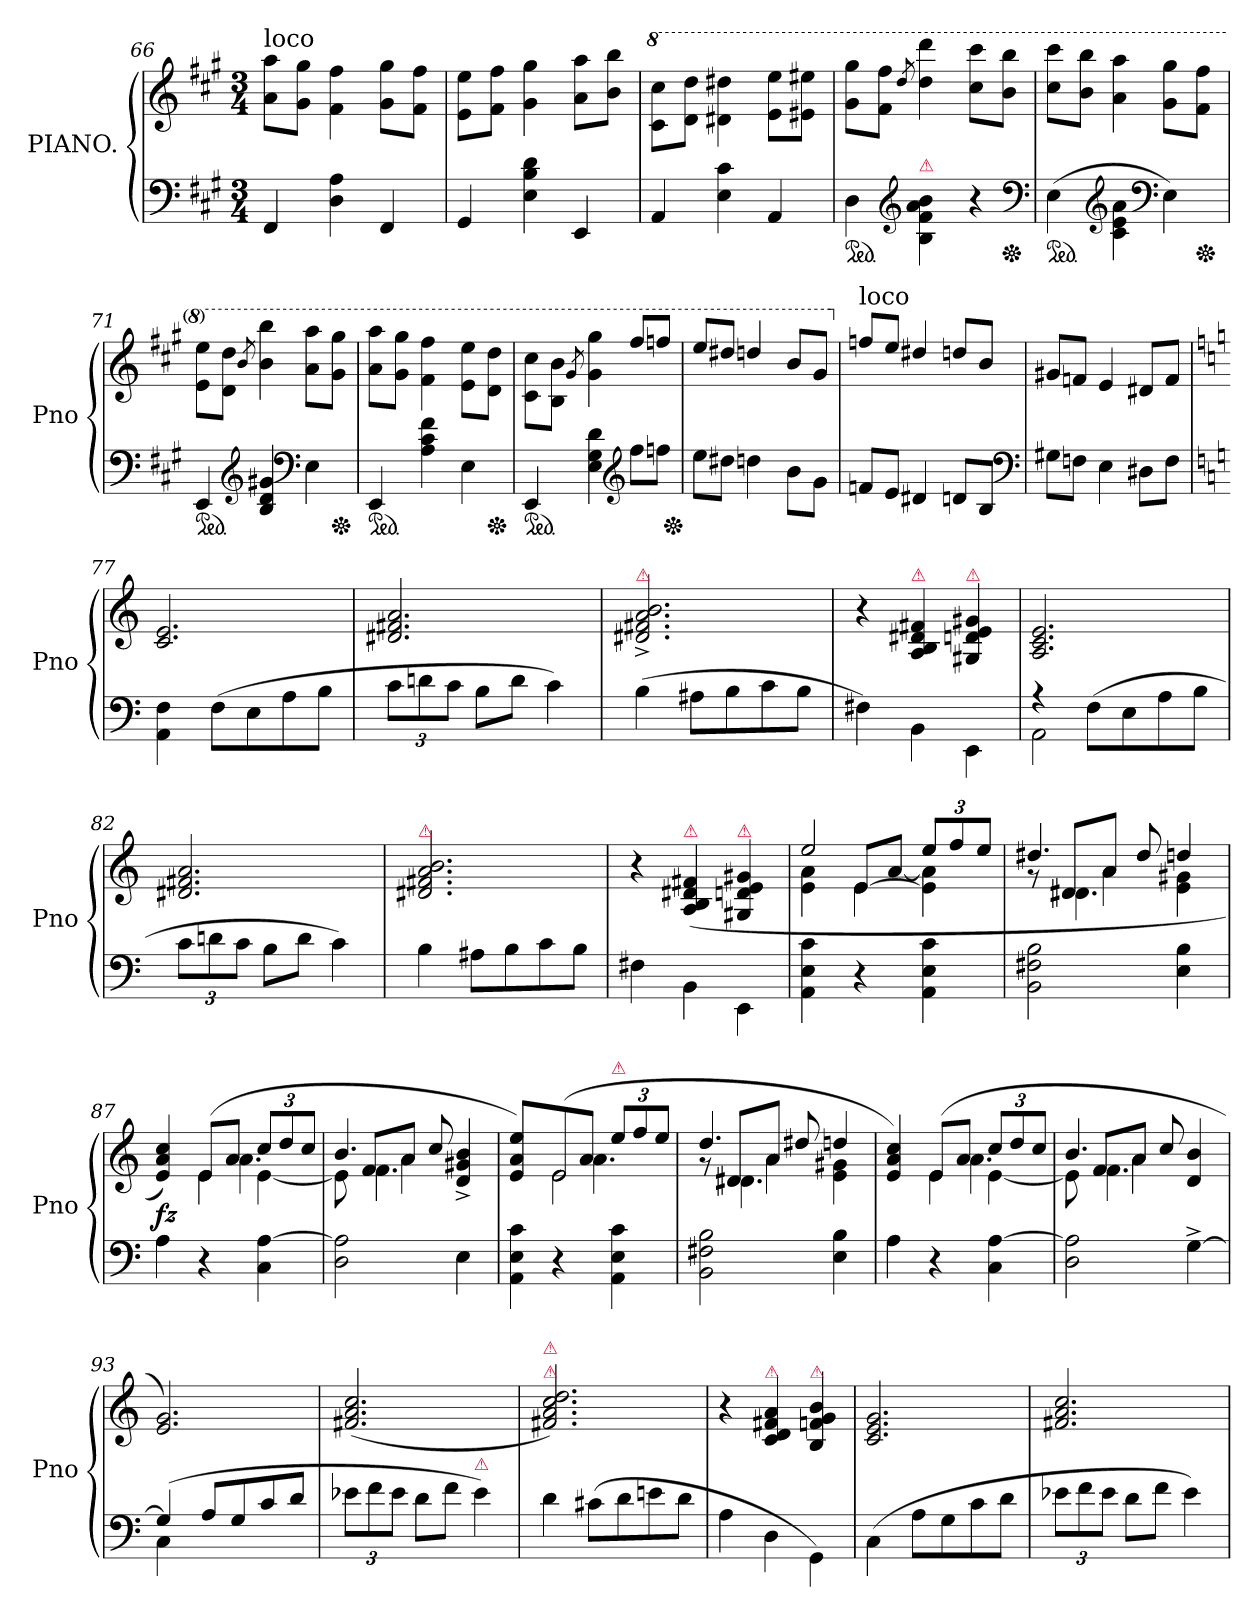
**kern	**kern	**dynam
*part1	*part1	*part1
*staff2	*staff1	*staff1/2
*I"PIANO.	*	*
*I'Pno	*	*
*clefF4	*clefG2	*
*k[f#c#g#]	*k[f#c#g#]	*
*M3/4	*M3/4	*
=66	=66	=66
!	!LO:TX:a:t=loco	!
4FF#	8a 8aaL	.
.	8g# 8gg#J	.
4D 4A	4f# 4ff#	.
4FF#	8g# 8gg#L	.
.	8f# 8ff#J	.
=67	=67	=67
4GG#	8e 8eeL	.
.	8f# 8ff#J	.
4E 4B 4d	4g# 4gg#	.
4EE	8a 8aaL	.
.	8b 8bbJ	.
=68	=68	=68
*	*8va	*
4AA	8cc#\ 8ccc#\L	.
.	8dd 8dddJ	.
4E 4c#	4dd#X\ 4ddd#X\	.
4AA	8ee\ 8eee\L	.
.	8ee#X 8eee#XJ	.
=69	=69	=69
*ped	*	*
4D\	8gg# 8ggg#L	.
.	8ff# 8fff#J	.
*clefG2	*	*
.	8qddd/	.
!LO:TX:a:color=crimson:t=⚠	!	!
4B\ 4f#\ 4a\ 4b\	4ddd 4dddd	.
4r	8ccc# 8cccc#L	.
*Xped	*	*
.	8bb 8bbbJ	.
*clefF4	*	*
=70	=70	=70
*ped	*	*
(>4E	8ccc# 8cccc#L	.
.	8bb 8bbbJ	.
*clefG2	*	*
4c#\ 4e\ 4a\	4aa 4aaa	.
*clefF4	*	*
4E)	8gg# 8ggg#L	.
*Xped	*	*
.	8ff# 8fff#J	.
=71	=71	=71
*ped	*	*
4EE	8ee\ 8eee\L	.
.	8dd 8dddJ	.
*clefG2	*	*
.	8qbb/	.
4B 4d 4g#X	4bb 4bbb	.
*clefF4	*	*
4E	8aa 8aaaL	.
*Xped	*	*
.	8gg# 8ggg#J	.
=72	=72	=72
*ped	*	*
4EE	8aa 8aaaL	.
.	8gg# 8ggg#J	.
4A 4c# 4f#	4ff# 4fff#	.
4E	8ee\ 8eee\L	.
*Xped	*	*
.	8dd 8dddJ	.
=73	=73	=73
*ped	*	*
4EE	8cc#\ 8ccc#\L	.
.	8b\ 8bb\J	.
.	8qgg#/	.
4E 4G# 4d	4gg# 4ggg#	.
*clefG2	*	*
8ff#L	8fff#/L	.
8ffnJ	8fffn/J	.
*Xped	*	*
=74	=74	=74
8eeL	8eee/L	.
8dd#XJ	8ddd#X/J	.
4ddn	4dddn/	.
8b\L	8bb/L	.
8g#J	8gg#/J	.
=75	=75	=75
*	*X8va	*
!	!LO:TX:a:t=loco	!
8fnL	8ffn/L	.
8eJ	8ee/J	.
4d#X	4dd#X/	.
8dnL	8ddn/L	.
8BJ	8b/J	.
*clefF4	*	*
=76	=76	=76
8G#XL	8g#XL	.
8FnJ	8fnJ	.
4E	4e	.
8D#XL	8d#XL	.
8FJ	8fJ	.
=77	=77	=77
*k[]	*k[]	*
4AA\ 4F\	2.c 2.e	.
(>8FL	.	.
8E	.	.
8A	.	.
8BJ	.	.
=78	=78	=78
12cL	2.d#X 2.f#X 2.a	.
12dn	.	.
12cJ	.	.
8BL	.	.
8dJ	.	.
4c)	.	.
=79	=79	=79
!	!LO:TX:a:color=crimson:t=⚠	!
(>4B	2.d#X^> 2.f#X^> 2.a^> 2.b^>	.
8A#XL	.	.
8B	.	.
8c	.	.
8BJ	.	.
=80	=80	=80
4F#X)	4r	.
!	!LO:TX:a:color=crimson:t=⚠	!
4BB\	4A/ 4B/ 4d#X/ 4f#X/	.
!	!LO:TX:a:color=crimson:t=⚠	!
4EE\	4G#X 4dn 4e 4g#X	.
=81	=81	=81
*^	*	*
4rA	2AA	2.A 2.c 2.e	.
(>8F\L	.	.	.
8E	.	.	.
8A	4ryy	.	.
8BJ	.	.	.
*v	*v	*	*
=82	=82	=82
12cL	2.d#X 2.f#X 2.a	.
12dn	.	.
12cJ	.	.
8BL	.	.
8dJ	.	.
4c)	.	.
=83	=83	=83
!	!LO:TX:a:color=crimson:t=⚠	!
4B	2.d#X 2.f#X 2.a 2.b	.
8A#XL	.	.
8B	.	.
8c	.	.
8BJ	.	.
=84	=84	=84
4F#X	4r	.
!	!LO:TX:a:color=crimson:t=⚠	!
4BB\	(>4A/ 4B/ 4d#X/ 4f#X/	.
!	!LO:TX:a:color=crimson:t=⚠	!
4EE\	4G#X 4dn 4e 4g#X	.
=85	=85	=85
*	*^	*
*	*	*^	*
4AA 4E 4c	2ee	4e 4a	4ryy	.
4r	.	8e/L	[<4e\	.
.	.	[8aJ	.	.
4AA 4E 4c	12eeL	4e]\ 4a]\	4ryy	.
.	12ff	.	.	.
.	12eeJ	.	.	.
=86	=86	=86	=86	=86
*	*	*	*^	*
2BB 2F#X 2B	4.dd#X	8rg	8ryy	4ryy	.
.	.	8d#X/L	4.d#X\	.	.
.	.	8aJ	.	4a\	.
.	8dd#	8reyy	.	.	.
4E 4B	4ddn	4e 4g#X	4ryy	4ryy	.
*	*	*	*v	*v	*
=87	=87	=87	=87	=87
4A	4e 4a 4cc)	4rcyy	4.ryy	fz
4r	(>8eL	4e	.	.
.	8aJ	.	4.a\	.
4C [4A	12ccL	[4e	.	.
.	12dd	.	.	.
.	12ccJ	.	.	.
=88	=88	=88	=88	=88
*	*	*	*^	*
2D 2A]	4.b	8e]	8ryy	4ryy	.
.	.	8f/L	4.f\	.	.
.	.	8aJ	.	4a\	.
.	8cc	4.rFyy	.	.	.
4E\	4d^< 4g#X^< 4b^<	.	4ryy	4ryy	.
*	*	*	*v	*v	*
=89	=89	=89	=89	=89
4AA 4E 4c	4e 4a 4ee)	4rcyy	4ryy	.
!	!LO:N:vis=2	!	!	!
4r	(>8e	2e	8ryy	.
.	8aJ	.	4.a\	.
!	!LO:TX:a:color=crimson:t=⚠	!	!	!
4AA 4E 4c	12eeL	.	.	.
.	12ff	.	.	.
.	12eeJ	.	.	.
=90	=90	=90	=90	=90
*	*	*	*^	*
2BB 2F#X 2B	4.dd	8rg	8ryy	4ryy	.
.	.	8d#X/L	4.d#X\	.	.
.	.	8aJ	.	4a\	.
.	8dd#X	8reyy	.	.	.
4E 4B	4ddn	4e 4g#X	4ryy	4ryy	.
*	*	*	*v	*v	*
=91	=91	=91	=91	=91
4A	4e 4a 4cc)	4rcyy	4.ryy	.
4r	(>8eL	4e	.	.
.	8aJ	.	4.a\	.
4C [4A	12ccL	[4e	.	.
.	12dd	.	.	.
.	12ccJ	.	.	.
=92	=92	=92	=92	=92
*	*	*	*^	*
2D 2A]	4.b	8e]	8ryy	4ryy	.
.	.	8f/L	4.f\	.	.
.	.	8aJ	.	4a\	.
.	8cc	8ryy	.	.	.
[4G^<	4d 4b	4ryy	4ryy	4ryy	.
*	*v	*v	*v	*v	*
=93	=93	=93
*^	*	*
(>4G]	4C	2.e 2.g)	.
8A/L	2reyy	.	.
8G	.	.	.
8c	.	.	.
8dJ	.	.	.
*v	*v	*	*
=94	=94	=94
12e-XL	(>2.f#X/ 2.a/ 2.cc/	.
12f	.	.
12e-J	.	.
8dL	.	.
8fJ	.	.
!LO:TX:a:color=crimson:t=⚠	!	!
4e-)	.	.
=95	=95	=95
!	!LO:TX:a:color=crimson:t=⚠	!
!	!LO:TX:a:color=crimson:t=⚠	!
4d	2.f#X/ 2.a/ 2.cc/ 2.dd/)	.
(>8c#XL	.	.
8d	.	.
8en	.	.
8dJ	.	.
=96	=96	=96
4A	4r	.
!	!LO:TX:a:color=crimson:t=⚠	!
4D	4c 4d 4f#X 4a	.
!	!LO:TX:a:color=crimson:t=⚠	!
4GG\)	4B 4fn 4g 4b	.
=97	=97	=97
(>4C\	2.c 2.e 2.g	.
8AL	.	.
8G	.	.
8c	.	.
8dJ	.	.
=98	=98	=98
12e-XL	2.f#X 2.a 2.cc	.
12f	.	.
12e-J	.	.
8dL	.	.
8fJ	.	.
4e-)	.	.
=	=	=
*-	*-	*-
